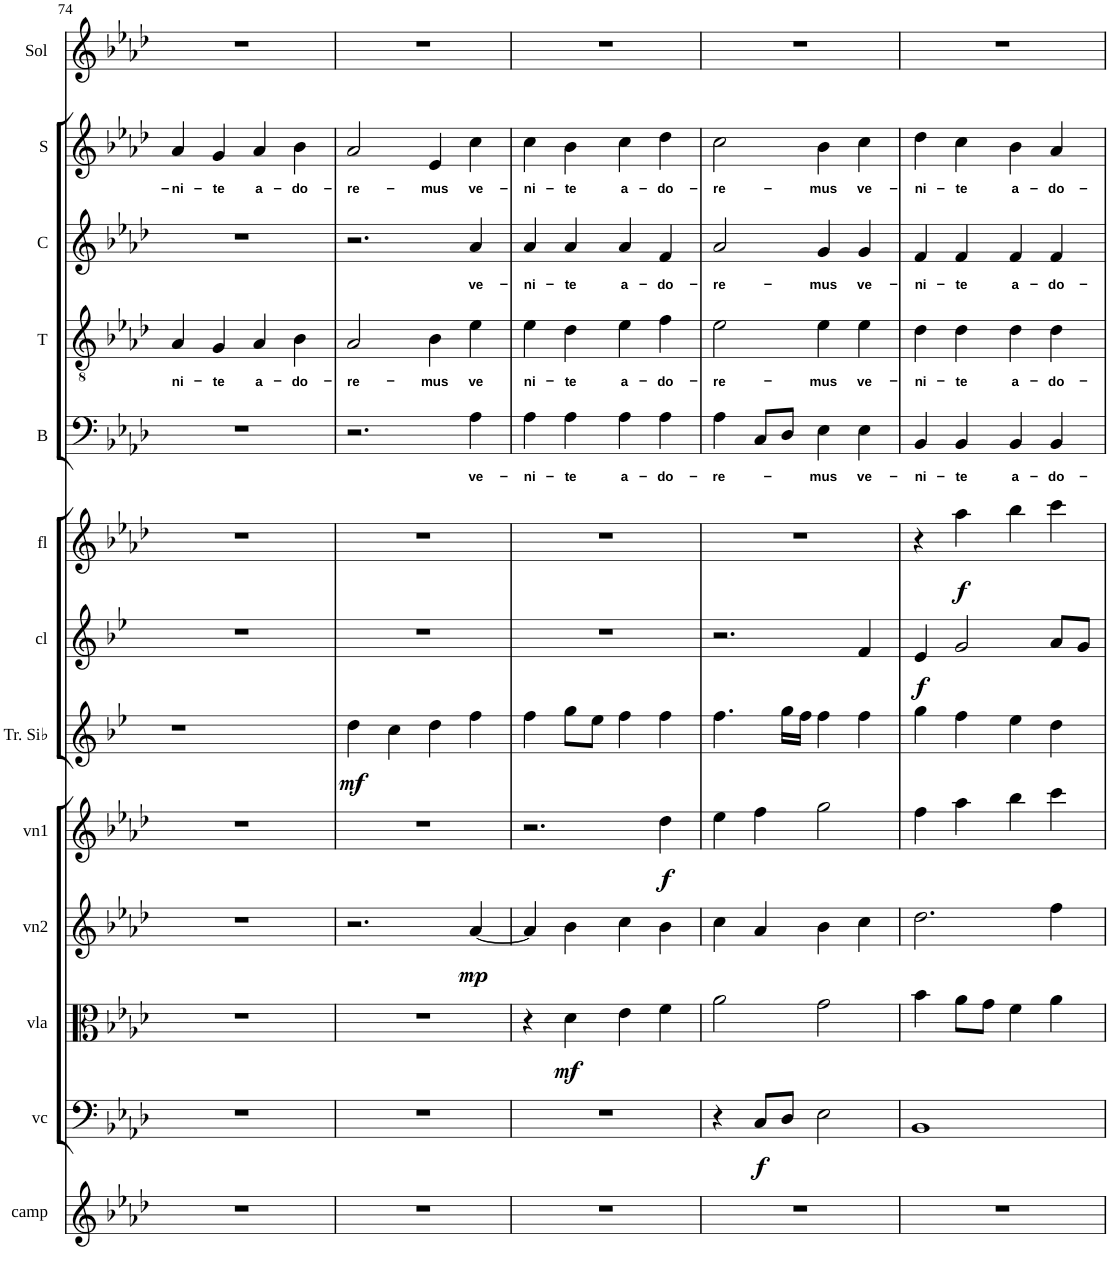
**kern	**kern	**dynam	**kern	**dynam	**kern	**dynam	**kern	**dynam	**kern	**dynam	**kern	**dynam	**kern	**dynam	**kern	**text	**kern	**text	**kern	**text	**kern	**text	**kern
*part13	*part12	*part12	*part11	*part11	*part10	*part10	*part9	*part9	*part8	*part8	*part7	*part7	*part6	*part6	*part5	*part5	*part4	*part4	*part3	*part3	*part2	*part2	*part1
*staff13	*staff12	*staff12	*staff11	*staff11	*staff10	*staff10	*staff9	*staff9	*staff8	*staff8	*staff7	*staff7	*staff6	*staff6	*staff5	*staff5	*staff4	*staff4	*staff3	*staff3	*staff2	*staff2	*staff1
*I"Campane	*I"Violoncello	*	*I"Viola	*	*I"Violino 2	*	*I"Violino 1	*	*I"Tromba in Sib	*	*I"Clarinetto	*	*I"Flauto	*	*I"B	*	*I"T	*	*I"C	*	*I"S	*	*I"Solista
*I'camp	*I'vc	*	*I'vla	*	*I'vn2	*	*I'vn1	*	*I'Tr. Sib	*	*I'cl	*	*I'fl	*	*I'B	*	*I'T	*	*I'C	*	*I'S	*	*I'Sol
!!LO:PB:g=z
*clefG2	*clefF4	*	*clefC3	*	*clefG2	*	*clefG2	*	*clefG2	*	*clefG2	*	*clefG2	*	*clefF4	*	*clefGv2	*	*clefG2	*	*clefG2	*	*clefG2
*	*	*	*	*	*	*	*	*	*Trd1c2	*	*Trd1c2	*	*	*	*	*	*	*	*	*	*	*	*
*k[b-e-a-d-]	*k[b-e-a-d-]	*	*k[b-e-a-d-]	*	*k[b-e-a-d-]	*	*k[b-e-a-d-]	*	*k[b-e-]	*	*k[b-e-]	*	*k[b-e-a-d-]	*	*k[b-e-a-d-]	*	*k[b-e-a-d-]	*	*k[b-e-a-d-]	*	*k[b-e-a-d-]	*	*k[b-e-a-d-]
*M4/4	*M4/4	*	*M4/4	*	*M4/4	*	*M4/4	*	*M4/4	*	*M4/4	*	*M4/4	*	*M4/4	*	*M4/4	*	*M4/4	*	*M4/4	*	*M4/4
*met(c)	*met(c)	*	*met(c)	*	*met(c)	*	*met(c)	*	*met(c)	*	*met(c)	*	*met(c)	*	*met(c)	*	*met(c)	*	*met(c)	*	*met(c)	*	*met(c)
=74	=74	=74	=74	=74	=74	=74	=74	=74	=74	=74	=74	=74	=74	=74	=74	=74	=74	=74	=74	=74	=74	=74	=74
!	!	!	!	!	!	!	!	!	!	!	!	!	!	!	!	!	!	!LO:LY:b	!	!	!	!LO:LY:b	!
1r	1r	.	1r	.	1r	.	1r	.	1r	.	1r	.	1r	.	1r	.	4A-/	ni-	1r	.	4a-/	-ni-	1r
!	!	!	!	!	!	!	!	!	!	!	!	!	!	!	!	!	!	!LO:LY:b	!	!	!	!LO:LY:b	!
.	.	.	.	.	.	.	.	.	.	.	.	.	.	.	.	.	4G/	-te	.	.	4g/	-te	.
!	!	!	!	!	!	!	!	!	!	!	!	!	!	!	!	!	!	!LO:LY:b	!	!	!	!LO:LY:b	!
.	.	.	.	.	.	.	.	.	.	.	.	.	.	.	.	.	4A-/	a-	.	.	4a-/	a-	.
!	!	!	!	!	!	!	!	!	!	!	!	!	!	!	!	!	!	!LO:LY:b	!	!	!	!LO:LY:b	!
.	.	.	.	.	.	.	.	.	.	.	.	.	.	.	.	.	4B-\	-do-	.	.	4b-\	-do-	.
=75	=75	=75	=75	=75	=75	=75	=75	=75	=75	=75	=75	=75	=75	=75	=75	=75	=75	=75	=75	=75	=75	=75	=75
!	!	!	!	!	!	!	!	!	!	!LO:DY:b	!	!	!	!	!	!	!	!LO:LY:b	!	!	!	!LO:LY:b	!
1r	1r	.	1r	.	2.r	.	1r	.	4dd\	mf	1r	.	1r	.	2.r	.	2A-/	-re-	2.r	.	2a-/	-re-	1r
.	.	.	.	.	.	.	.	.	4cc\	.	.	.	.	.	.	.	.	.	.	.	.	.	.
!	!	!	!	!	!	!	!	!	!	!	!	!	!	!	!	!	!	!LO:LY:b	!	!	!	!LO:LY:b	!
.	.	.	.	.	.	.	.	.	4dd\	.	.	.	.	.	.	.	4B-\	-mus	.	.	4e-/	-mus	.
!	!	!	!	!	!	!LO:DY:b	!	!	!	!	!	!	!	!	!	!LO:LY:b	!	!LO:LY:b	!	!LO:LY:b	!	!LO:LY:b	!
.	.	.	.	.	[4a-/	mp	.	.	4ff\	.	.	.	.	.	4A-\	ve-	4e-\	ve	4a-/	ve-	4cc\	ve-	.
=76	=76	=76	=76	=76	=76	=76	=76	=76	=76	=76	=76	=76	=76	=76	=76	=76	=76	=76	=76	=76	=76	=76	=76
!	!	!	!	!	!	!	!	!	!	!	!	!	!	!	!	!LO:LY:b	!	!LO:LY:b	!	!LO:LY:b	!	!LO:LY:b	!
1r	1r	.	4r	.	4a-/]	.	2.r	.	4ff\	.	1r	.	1r	.	4A-\	-ni-	4e-\	ni-	4a-/	-ni-	4cc\	-ni-	1r
!	!	!	!	!LO:DY:b	!	!	!	!	!	!	!	!	!	!	!	!LO:LY:b	!	!LO:LY:b	!	!LO:LY:b	!	!LO:LY:b	!
.	.	.	4d-\	mf	4b-\	.	.	.	8gg\L	.	.	.	.	.	4A-\	-te	4d-\	-te	4a-/	-te	4b-\	-te	.
.	.	.	.	.	.	.	.	.	8ee-\J	.	.	.	.	.	.	.	.	.	.	.	.	.	.
!	!	!	!	!	!	!	!	!	!	!	!	!	!	!	!	!LO:LY:b	!	!LO:LY:b	!	!LO:LY:b	!	!LO:LY:b	!
.	.	.	4e-\	.	4cc\	.	.	.	4ff\	.	.	.	.	.	4A-\	a-	4e-\	a-	4a-/	a-	4cc\	a-	.
!	!	!	!	!	!	!	!	!LO:DY:b	!	!	!	!	!	!	!	!LO:LY:b	!	!LO:LY:b	!	!LO:LY:b	!	!LO:LY:b	!
.	.	.	4f\	.	4b-\	.	4dd-\	f	4ff\	.	.	.	.	.	4A-\	-do-	4f\	-do-	4f/	-do-	4dd-\	-do-	.
=77	=77	=77	=77	=77	=77	=77	=77	=77	=77	=77	=77	=77	=77	=77	=77	=77	=77	=77	=77	=77	=77	=77	=77
!	!	!	!	!	!	!	!	!	!	!	!	!	!	!	!	!LO:LY:b	!	!LO:LY:b	!	!LO:LY:b	!	!LO:LY:b	!
1r	4r	.	2a-\	.	4cc\	.	4ee-\	.	4.ff\	.	2.r	.	1r	.	4A-\	-re-	2e-\	-re-	2a-/	-re-	2cc\	-re-	1r
!	!	!LO:DY:b	!	!	!	!	!	!	!	!	!	!	!	!	!	!	!	!	!	!	!	!	!
.	8C/L	f	.	.	4a-/	.	4ff\	.	.	.	.	.	.	.	8C/L	.	.	.	.	.	.	.	.
.	8D-/J	.	.	.	.	.	.	.	16gg\LL	.	.	.	.	.	8D-/J	.	.	.	.	.	.	.	.
.	.	.	.	.	.	.	.	.	16ff\JJ	.	.	.	.	.	.	.	.	.	.	.	.	.	.
!	!	!	!	!	!	!	!	!	!	!	!	!	!	!	!	!LO:LY:b	!	!LO:LY:b	!	!LO:LY:b	!	!LO:LY:b	!
.	2E-\	.	2g\	.	4b-\	.	2gg\	.	4ff\	.	.	.	.	.	4E-\	-mus	4e-\	-mus	4g/	-mus	4b-\	-mus	.
!	!	!	!	!	!	!	!	!	!	!	!	!	!	!	!	!LO:LY:b	!	!LO:LY:b	!	!LO:LY:b	!	!LO:LY:b	!
.	.	.	.	.	4cc\	.	.	.	4ff\	.	4f/	.	.	.	4E-\	ve-	4e-\	ve-	4g/	ve-	4cc\	ve-	.
=78	=78	=78	=78	=78	=78	=78	=78	=78	=78	=78	=78	=78	=78	=78	=78	=78	=78	=78	=78	=78	=78	=78	=78
!	!	!	!	!	!	!	!	!	!	!	!	!LO:DY:b	!	!	!	!LO:LY:b	!	!LO:LY:b	!	!LO:LY:b	!	!LO:LY:b	!
1r	1BB-	.	4b-\	.	2.dd-\	.	4ff\	.	4gg\	.	4e-/	f	4r	.	4BB-/	-ni-	4d-\	-ni-	4f/	-ni-	4dd-\	-ni-	1r
!	!	!	!	!	!	!	!	!	!	!	!	!	!	!LO:DY:b	!	!LO:LY:b	!	!LO:LY:b	!	!LO:LY:b	!	!LO:LY:b	!
.	.	.	8a-\L	.	.	.	4aa-\	.	4ff\	.	2g/	.	4aa-\	f	4BB-/	-te	4d-\	-te	4f/	-te	4cc\	-te	.
.	.	.	8g\J	.	.	.	.	.	.	.	.	.	.	.	.	.	.	.	.	.	.	.	.
!	!	!	!	!	!	!	!	!	!	!	!	!	!	!	!	!LO:LY:b	!	!LO:LY:b	!	!LO:LY:b	!	!LO:LY:b	!
.	.	.	4f\	.	.	.	4bb-\	.	4ee-\	.	.	.	4bb-\	.	4BB-/	a-	4d-\	a-	4f/	a-	4b-\	a-	.
!	!	!	!	!	!	!	!	!	!	!	!	!	!	!	!	!LO:LY:b	!	!LO:LY:b	!	!LO:LY:b	!	!LO:LY:b	!
.	.	.	4a-\	.	4ff\	.	4ccc\	.	4dd\	.	8a/L	.	4ccc\	.	4BB-/	-do-	4d-\	-do-	4f/	-do-	4a-/	-do-	.
.	.	.	.	.	.	.	.	.	.	.	8g/J	.	.	.	.	.	.	.	.	.	.	.	.
=	=	=	=	=	=	=	=	=	=	=	=	=	=	=	=	=	=	=	=	=	=	=	=
*-	*-	*-	*-	*-	*-	*-	*-	*-	*-	*-	*-	*-	*-	*-	*-	*-	*-	*-	*-	*-	*-	*-	*-
